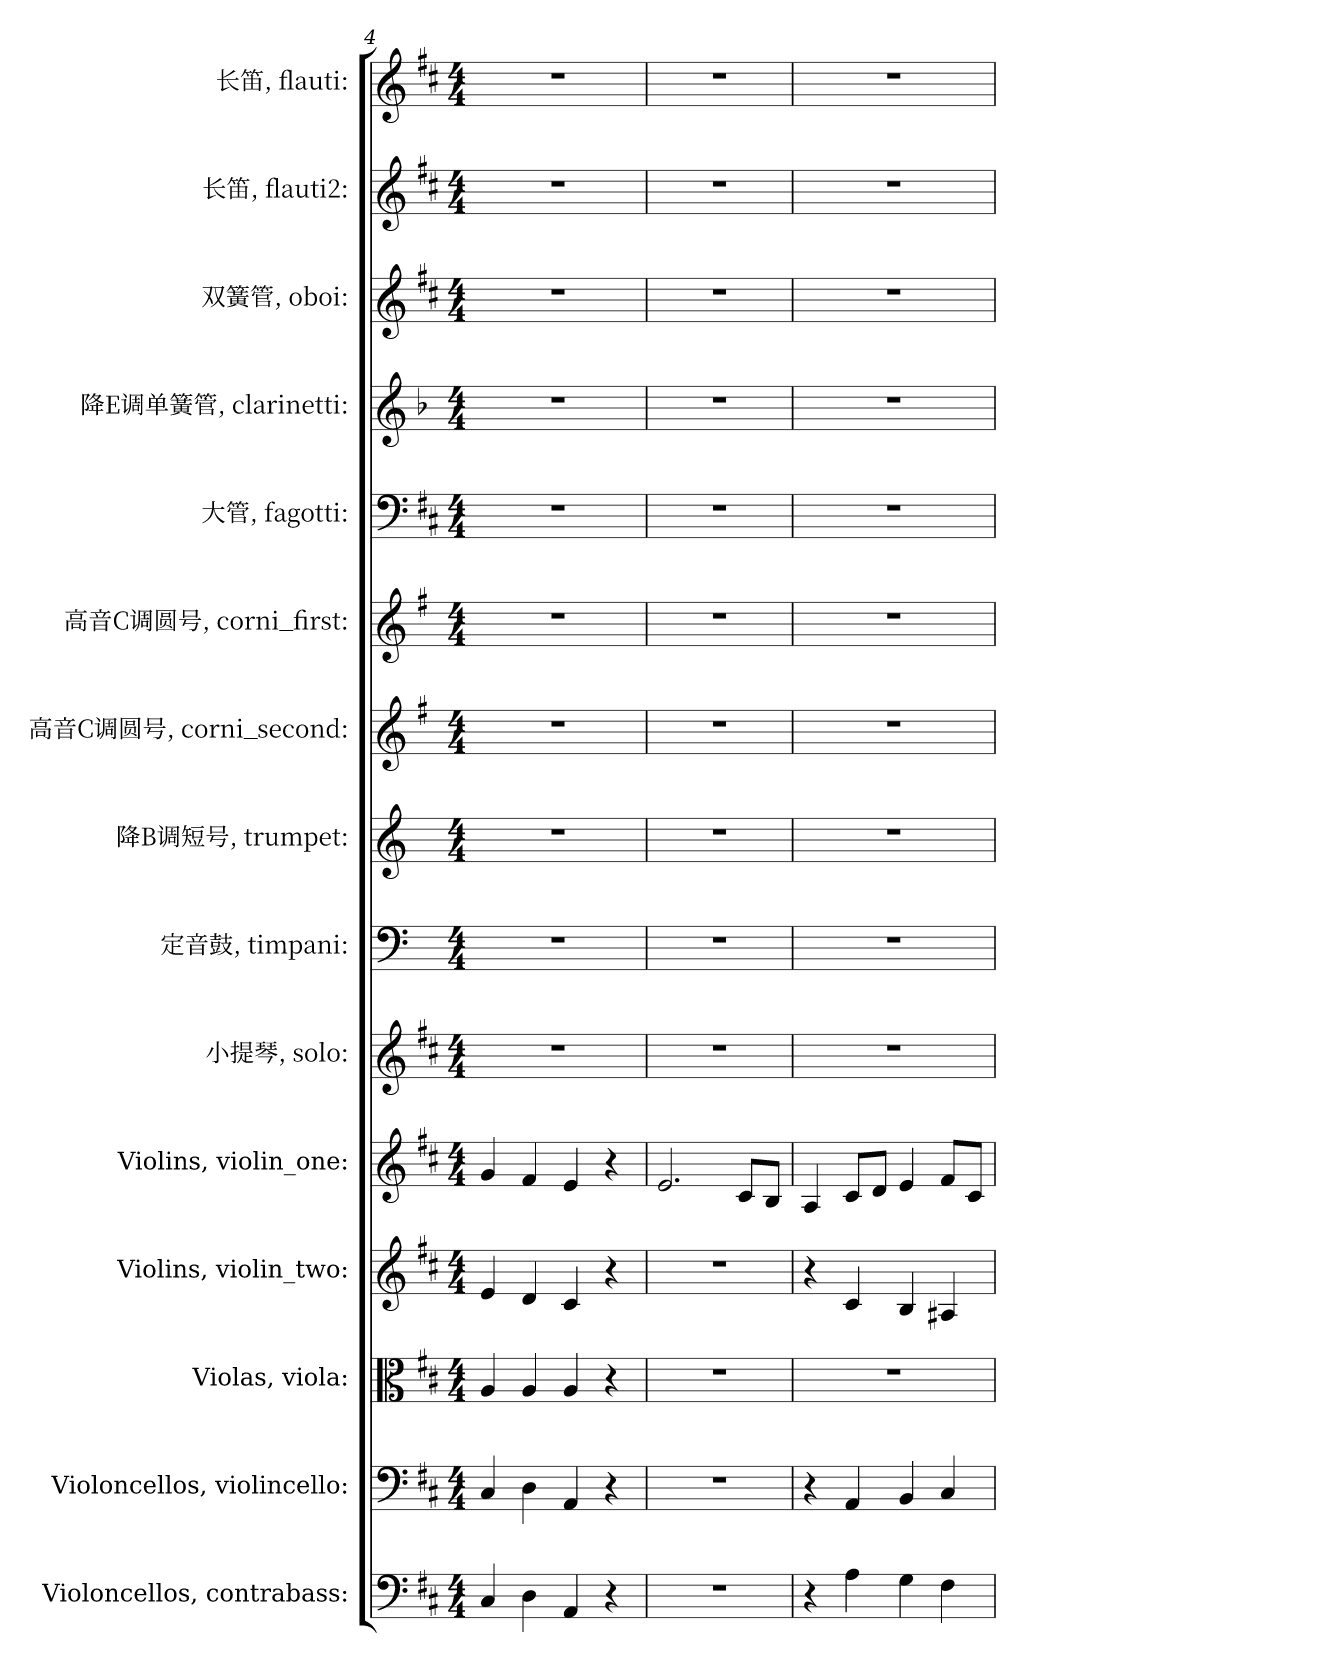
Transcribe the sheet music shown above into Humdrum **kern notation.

**kern	**kern	**kern	**kern	**kern	**kern	**kern	**kern	**kern	**kern	**kern	**kern	**kern	**kern	**kern
*part15	*part14	*part13	*part12	*part11	*part10	*part9	*part8	*part7	*part6	*part5	*part4	*part3	*part2	*part1
*staff15	*staff14	*staff13	*staff12	*staff11	*staff10	*staff9	*staff8	*staff7	*staff6	*staff5	*staff4	*staff3	*staff2	*staff1
*I"Violoncellos, contrabass:	*I"Violoncellos, violincello:	*I"Violas, viola:	*I"Violins, violin_two:	*I"Violins, violin_one:	*I"小提琴, solo:	*I"定音鼓, timpani:	*I"降B调短号, trumpet:	*I"高音C调圆号, corni_second:	*I"高音C调圆号, corni_first:	*I"大管, fagotti:	*I"降E调单簧管, clarinetti:	*I"双簧管, oboi:	*I"长笛, flauti2:	*I"长笛, flauti:
*I'Vlcs.	*I'Vlcs.	*I'Vlas.	*I'Vlns.	*I'Vlns.	*	*I'Timp.	*	*	*	*	*I'E♭ Cl.	*I'Ob.	*I'Fl.	*I'Fl.
*clefF4	*clefF4	*clefC3	*clefG2	*clefG2	*clefG2	*clefF4	*clefG2	*clefG2	*clefG2	*clefF4	*clefG2	*clefG2	*clefG2	*clefG2
*	*	*	*	*	*	*	*ITrd1c2	*ITrd4c7	*ITrd4c7	*	*ITrd1c2	*	*	*
*k[f#c#]	*k[f#c#]	*k[f#c#]	*k[f#c#]	*k[f#c#]	*k[f#c#]	*k[]	*k[b-e-]	*k[]	*k[]	*k[f#c#]	*k[b-e-a-]	*k[f#c#]	*k[f#c#]	*k[f#c#]
*M4/4	*M4/4	*M4/4	*M4/4	*M4/4	*M4/4	*M4/4	*M4/4	*M4/4	*M4/4	*M4/4	*M4/4	*M4/4	*M4/4	*M4/4
=4	=4	=4	=4	=4	=4	=4	=4	=4	=4	=4	=4	=4	=4	=4
4C#/	4C#/	4A/	4e/	4g/	1r	1r	1r	1r	1r	1r	1r	1r	1r	1r
4D\	4D\	4A/	4d/	4f#/	.	.	.	.	.	.	.	.	.	.
4AA/	4AA/	4A/	4c#/	4e/	.	.	.	.	.	.	.	.	.	.
4r	4r	4r	4r	4r	.	.	.	.	.	.	.	.	.	.
=5	=5	=5	=5	=5	=5	=5	=5	=5	=5	=5	=5	=5	=5	=5
1r	1r	1r	1r	2.e/	1r	1r	1r	1r	1r	1r	1r	1r	1r	1r
.	.	.	.	8c#/L	.	.	.	.	.	.	.	.	.	.
.	.	.	.	8B/J	.	.	.	.	.	.	.	.	.	.
!!LO:PB:g=z
=6	=6	=6	=6	=6	=6	=6	=6	=6	=6	=6	=6	=6	=6	=6
4r	4r	1r	4r	4A/	1r	1r	1r	1r	1r	1r	1r	1r	1r	1r
4A\	4AA/	.	4c#/	8c#/L	.	.	.	.	.	.	.	.	.	.
.	.	.	.	8d/J	.	.	.	.	.	.	.	.	.	.
4G\	4BB/	.	4B/	4e/	.	.	.	.	.	.	.	.	.	.
4F#\	4C#/	.	4A#X/	8f#/L	.	.	.	.	.	.	.	.	.	.
.	.	.	.	8c#/J	.	.	.	.	.	.	.	.	.	.
=	=	=	=	=	=	=	=	=	=	=	=	=	=	=
*-	*-	*-	*-	*-	*-	*-	*-	*-	*-	*-	*-	*-	*-	*-
